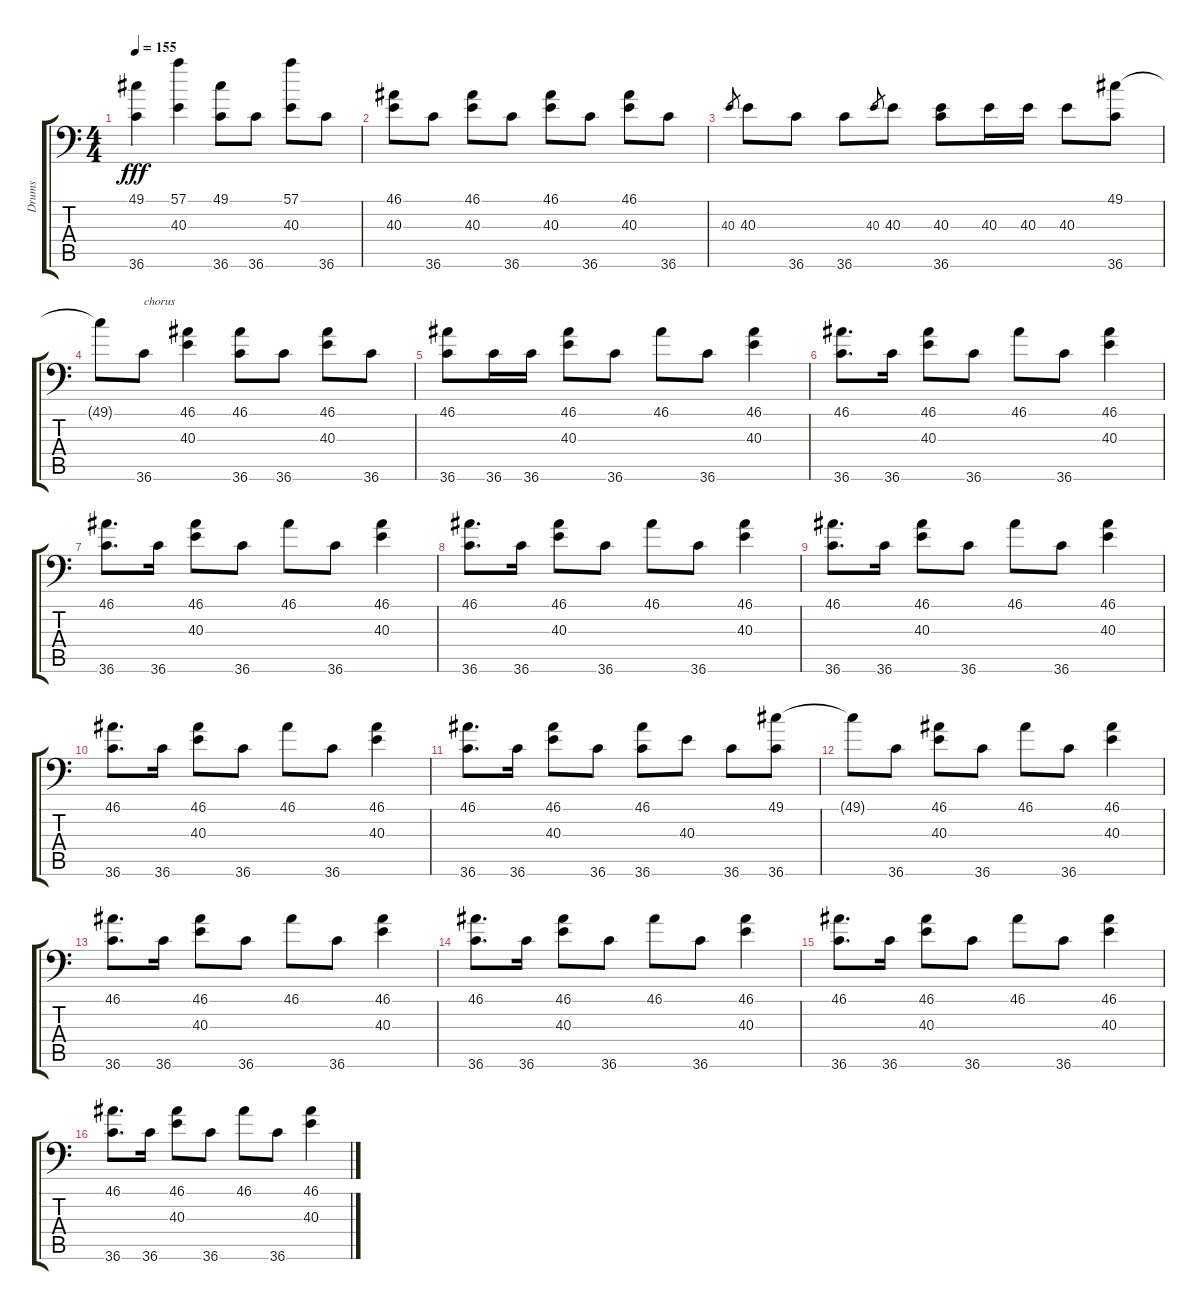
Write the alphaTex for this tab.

\track ("Drums" "Drums") {instrument acousticgrandpiano}
\staff {score tabs}
\tuning (C-1 C-1 C-1 C-1 C-1 C-1) {hide}
\ts (4 4)
\tempo 155
\clef f4
\ks c
(49.1 36.6).4{dy fff} (57.1 40.3).4 (49.1 36.6).8 36.6.8 (57.1 40.3).8 36.6.8 |
(46.1 40.3).8 36.6.8 (46.1 40.3).8 36.6.8 (46.1 40.3).8 36.6.8 (46.1 40.3).8 36.6.8 |
40.3.8{gr} 40.3.8 36.6.8 36.6.8 40.3.8{gr} 40.3.8 (40.3 36.6).8 40.3.16 40.3.16 40.3.8 (49.1 36.6).8 |
49.1{t}.8 36.6.8{txt "chorus"} (46.1 40.3).4 (46.1 36.6).8 36.6.8 (46.1 40.3).8 36.6.8 |
(46.1 36.6).8 36.6.16 36.6.16 (46.1 40.3).8 36.6.8 46.1.8 36.6.8 (46.1 40.3).4 |
(46.1 36.6).8{d} 36.6.16 (46.1 40.3).8 36.6.8 46.1.8 36.6.8 (46.1 40.3).4 |
(46.1 36.6).8{d} 36.6.16 (46.1 40.3).8 36.6.8 46.1.8 36.6.8 (46.1 40.3).4 |
(46.1 36.6).8{d} 36.6.16 (46.1 40.3).8 36.6.8 46.1.8 36.6.8 (46.1 40.3).4 |
(46.1 36.6).8{d} 36.6.16 (46.1 40.3).8 36.6.8 46.1.8 36.6.8 (46.1 40.3).4 |
(46.1 36.6).8{d} 36.6.16 (46.1 40.3).8 36.6.8 46.1.8 36.6.8 (46.1 40.3).4 |
(46.1 36.6).8{d} 36.6.16 (46.1 40.3).8 36.6.8 (46.1 36.6).8 40.3.8 36.6.8 (49.1 36.6).8 |
49.1{t}.8 36.6.8 (46.1 40.3).8 36.6.8 46.1.8 36.6.8 (46.1 40.3).4 |
(46.1 36.6).8{d} 36.6.16 (46.1 40.3).8 36.6.8 46.1.8 36.6.8 (46.1 40.3).4 |
(46.1 36.6).8{d} 36.6.16 (46.1 40.3).8 36.6.8 46.1.8 36.6.8 (46.1 40.3).4 |
(46.1 36.6).8{d} 36.6.16 (46.1 40.3).8 36.6.8 46.1.8 36.6.8 (46.1 40.3).4 |
(46.1 36.6).8{d} 36.6.16 (46.1 40.3).8 36.6.8 46.1.8 36.6.8 (46.1 40.3).4
